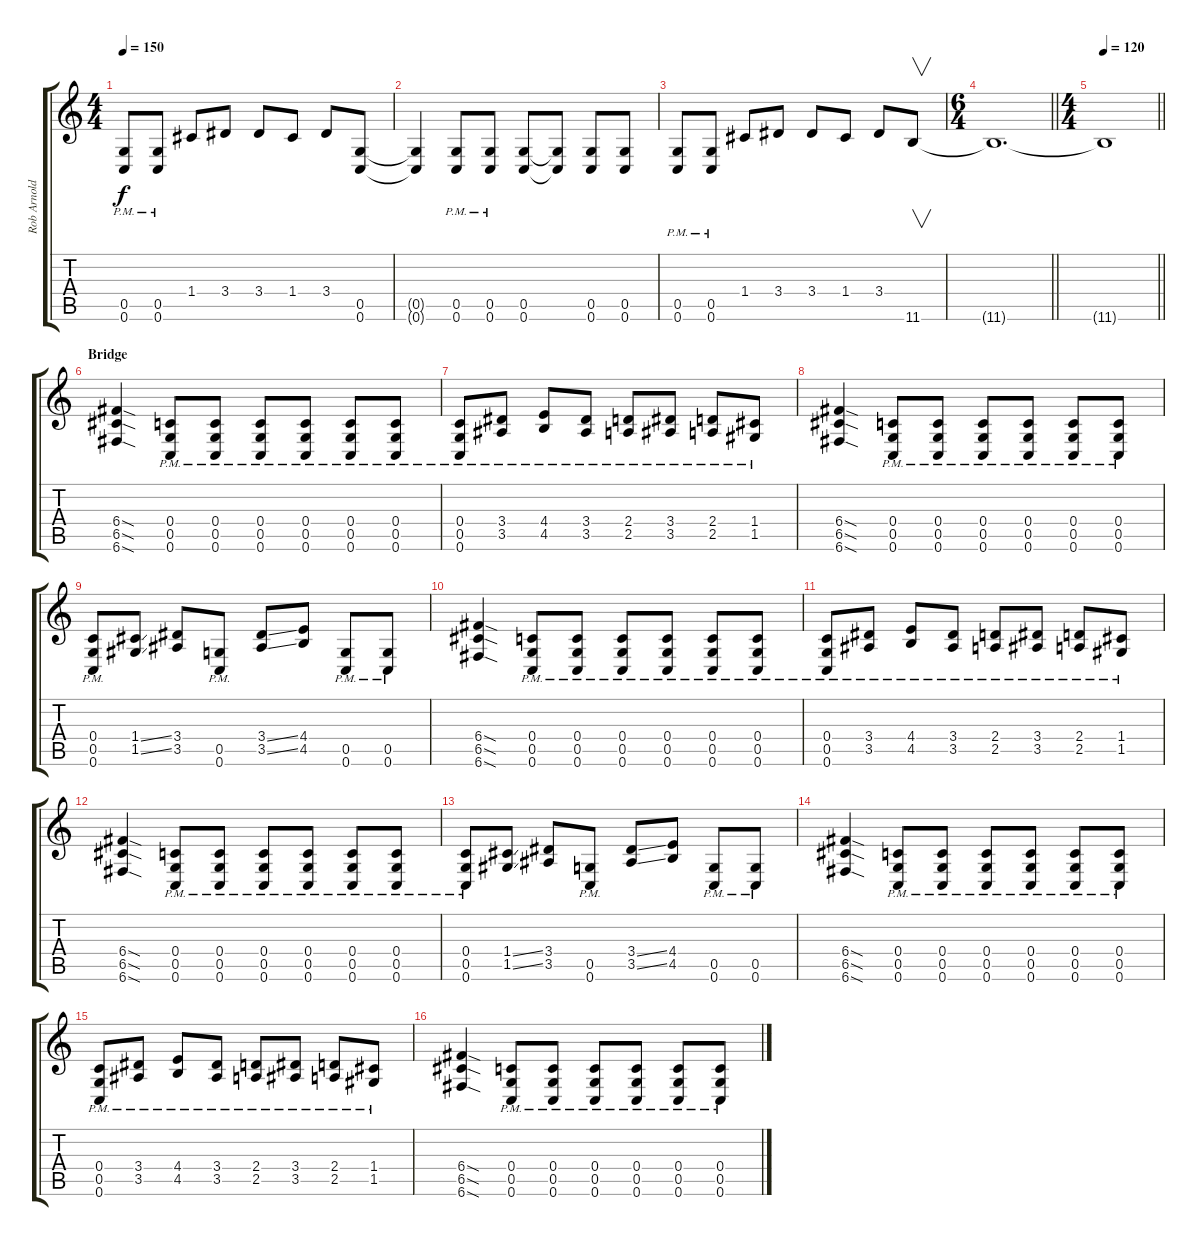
\track ("Rob Arnold" "Rob Arnold") {instrument distortionguitar}
\staff {score tabs}
\tuning (D4 A3 F3 C3 G2 C2) {hide}
\ts (4 4)
\tempo 150
\clef g2
\ks c
(0.5{pm} 0.6{pm}).8{dy f} (0.5{pm} 0.6{pm}).8 1.4.8 3.4.8 3.4.8 1.4.8 3.4.8 (0.5 0.6).8 |
(0.5{t} 0.6{t}).4 (0.5{pm} 0.6{pm}).8 (0.5{pm} 0.6{pm}).8 (0.5 0.6).8 (0.5{t} 0.6{t}).8 (0.5 0.6).8 (0.5 0.6).8 |
(0.5{pm} 0.6{pm}).8 (0.5{pm} 0.6{pm}).8 1.4.8 3.4.8 3.4.8 1.4.8 3.4.8 11.6.8{v} |
\ts (6 4)
\barLineRight lightlight
11.6{t}.1{d} |
\ts (4 4)
\tempo 120
\barLineRight lightlight
11.6{t}.1 |
\section ("" "Bridge")
(6.4{sod} 6.5{sod} 6.6{sod}).4 (0.4{pm} 0.5{pm} 0.6{pm}).8 (0.4{pm} 0.5{pm} 0.6{pm}).8 (0.4{pm} 0.5{pm} 0.6{pm}).8 (0.4{pm} 0.5{pm} 0.6{pm}).8 (0.4{pm} 0.5{pm} 0.6{pm}).8 (0.4{pm} 0.5{pm} 0.6{pm}).8 |
(0.4{pm} 0.5{pm} 0.6{pm}).8 (3.4{pm} 3.5{pm}).8 (4.4{pm} 4.5{pm}).8 (3.4{pm} 3.5{pm}).8 (2.4{pm} 2.5{pm}).8 (3.4{pm} 3.5{pm}).8 (2.4{pm} 2.5{pm}).8 (1.4{pm} 1.5{pm}).8 |
(6.4{sod} 6.5{sod} 6.6{sod}).4 (0.4{pm} 0.5{pm} 0.6{pm}).8 (0.4{pm} 0.5{pm} 0.6{pm}).8 (0.4{pm} 0.5{pm} 0.6{pm}).8 (0.4{pm} 0.5{pm} 0.6{pm}).8 (0.4{pm} 0.5{pm} 0.6{pm}).8 (0.4{pm} 0.5{pm} 0.6{pm}).8 |
(0.4{pm} 0.5{pm} 0.6{pm}).8 (1.4{ss} 1.5{ss}).8 (3.4 3.5).8 (0.5{pm} 0.6{pm}).8 (3.4{ss} 3.5{ss}).8 (4.4 4.5).8 (0.5{pm} 0.6{pm}).8 (0.5{pm} 0.6{pm}).8 |
(6.4{sod} 6.5{sod} 6.6{sod}).4 (0.4{pm} 0.5{pm} 0.6{pm}).8 (0.4{pm} 0.5{pm} 0.6{pm}).8 (0.4{pm} 0.5{pm} 0.6{pm}).8 (0.4{pm} 0.5{pm} 0.6{pm}).8 (0.4{pm} 0.5{pm} 0.6{pm}).8 (0.4{pm} 0.5{pm} 0.6{pm}).8 |
(0.4{pm} 0.5{pm} 0.6{pm}).8 (3.4{pm} 3.5{pm}).8 (4.4{pm} 4.5{pm}).8 (3.4{pm} 3.5{pm}).8 (2.4{pm} 2.5{pm}).8 (3.4{pm} 3.5{pm}).8 (2.4{pm} 2.5{pm}).8 (1.4{pm} 1.5{pm}).8 |
(6.4{sod} 6.5{sod} 6.6{sod}).4 (0.4{pm} 0.5{pm} 0.6{pm}).8 (0.4{pm} 0.5{pm} 0.6{pm}).8 (0.4{pm} 0.5{pm} 0.6{pm}).8 (0.4{pm} 0.5{pm} 0.6{pm}).8 (0.4{pm} 0.5{pm} 0.6{pm}).8 (0.4{pm} 0.5{pm} 0.6{pm}).8 |
(0.4{pm} 0.5{pm} 0.6{pm}).8 (1.4{ss} 1.5{ss}).8 (3.4 3.5).8 (0.5{pm} 0.6{pm}).8 (3.4{ss} 3.5{ss}).8 (4.4 4.5).8 (0.5{pm} 0.6{pm}).8 (0.5{pm} 0.6{pm}).8 |
(6.4{sod} 6.5{sod} 6.6{sod}).4 (0.4{pm} 0.5{pm} 0.6{pm}).8 (0.4{pm} 0.5{pm} 0.6{pm}).8 (0.4{pm} 0.5{pm} 0.6{pm}).8 (0.4{pm} 0.5{pm} 0.6{pm}).8 (0.4{pm} 0.5{pm} 0.6{pm}).8 (0.4{pm} 0.5{pm} 0.6{pm}).8 |
(0.4{pm} 0.5{pm} 0.6{pm}).8 (3.4{pm} 3.5{pm}).8 (4.4{pm} 4.5{pm}).8 (3.4{pm} 3.5{pm}).8 (2.4{pm} 2.5{pm}).8 (3.4{pm} 3.5{pm}).8 (2.4{pm} 2.5{pm}).8 (1.4{pm} 1.5{pm}).8 |
(6.4{sod} 6.5{sod} 6.6{sod}).4 (0.4{pm} 0.5{pm} 0.6{pm}).8 (0.4{pm} 0.5{pm} 0.6{pm}).8 (0.4{pm} 0.5{pm} 0.6{pm}).8 (0.4{pm} 0.5{pm} 0.6{pm}).8 (0.4{pm} 0.5{pm} 0.6{pm}).8 (0.4{pm} 0.5{pm} 0.6{pm}).8
